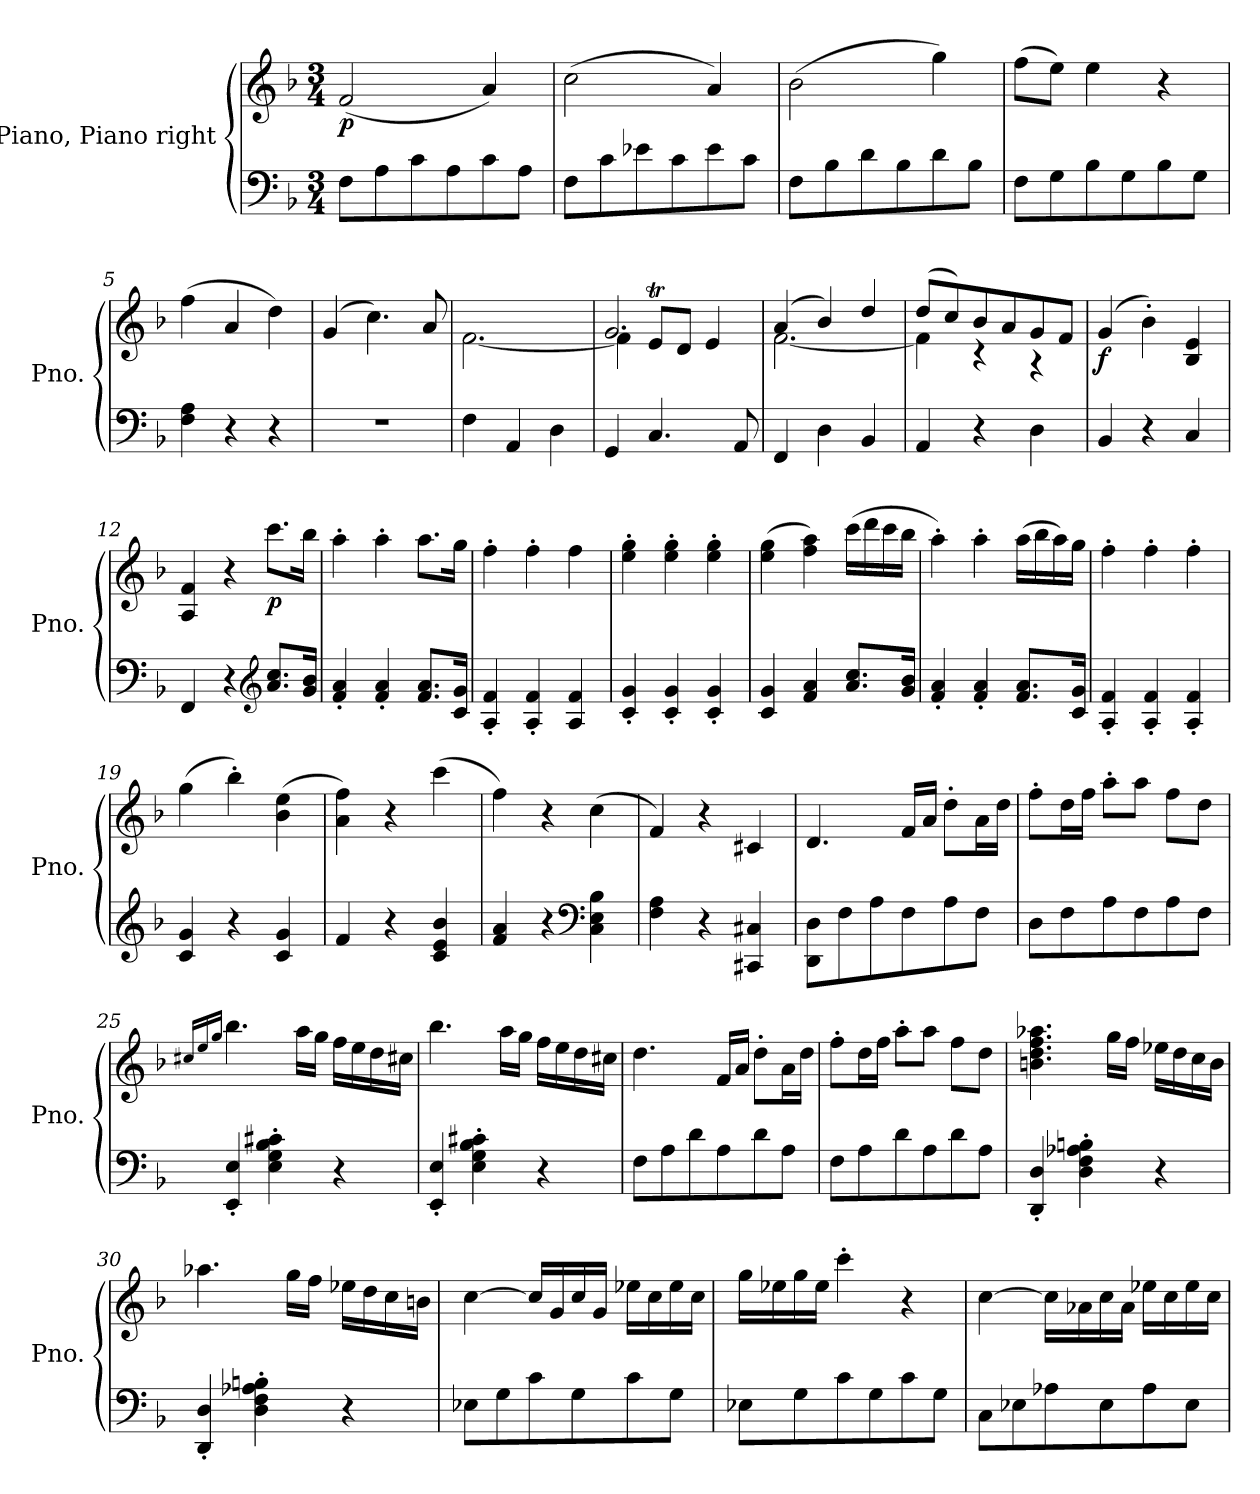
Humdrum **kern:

**kern	**kern	**dynam
*part1	*part1	*part1
*staff2	*staff1	*staff1/2
*I"Piano, Piano right	*	*
*I'Pno.	*	*
*clefF4	*clefG2	*
*k[b-]	*k[b-]	*
*M3/4	*M3/4	*
=1	=1	=1
!	!	!LO:DY:b
8F\L	(2f/	p
8A\	.	.
8c\	.	.
8A\	.	.
8c\	4a/)	.
8A\J	.	.
=2	=2	=2
8F\L	(2cc\	.
8c\	.	.
8e-X\	.	.
8c\	.	.
8e-\	4a/)	.
8c\J	.	.
=3	=3	=3
8F\L	(2b-\	.
8B-\	.	.
8d\	.	.
8B-\	.	.
8d\	4gg\)	.
8B-\J	.	.
=4	=4	=4
8F\L	(8ff\L	.
8G\	8ee\J)	.
8B-\	4ee\	.
8G\	.	.
8B-\	4r	.
8G\J	.	.
=5	=5	=5
4F\ 4A\	(4ff\	.
4r	4a/	.
4r	4dd\)	.
=6	=6	=6
2.r	(4g/	.
.	4.cc\)	.
.	8a/	.
=7	=7	=7
*	*^	*
4F\	2.ryy	[2.f\	.
4AA/	.	.	.
4D\	.	.	.
!!LO:LB:g=z
=8	=8	=8	=8
*	*	*^	*
4GG/	2.g/	4f\]	4ryy	.
4.C/	.	2ryy	8et/L	.
.	.	.	8d/J	.
.	.	.	4e/	.
8AA/	.	.	.	.
*	*	*v	*v	*
=9	=9	=9	=9
4FF/	(4a/	[2.f\	.
4D\	4b-/)	.	.
4BB-/	4dd/	.	.
=10	=10	=10	=10
4AA/	(8dd/L	4f\]	.
.	8cc/)	.	.
4r	8b-/	4r	.
.	8a/	.	.
4D\	8g/	4r	.
.	8f/J	.	.
*	*v	*v	*
=11	=11	=11
!	!	!LO:DY:b
4BB-/	(4g/	f
4r	4b-'\)	.
4C/	4B-/ 4e/	.
=12	=12	=12
4FF/	4A/ 4f/	.
4r	4r	.
*clefG2	*	*
!	!	!LO:DY:b
8.a/ 8.cc/L	8.ccc\L	p
16g/ 16b-/Jk	16bb-\Jk	.
=13	=13	=13
4f/' 4a/'	4aa'\	.
4f/' 4a/'	4aa'\	.
8.f/ 8.a/L	8.aa\L	.
16c/ 16g/Jk	16gg\Jk	.
=14	=14	=14
4A/' 4f/'	4ff'\	.
4A/' 4f/'	4ff'\	.
4A/ 4f/	4ff\	.
!!LO:LB:g=z
=15	=15	=15
4c/' 4g/'	4ee\' 4gg\'	.
4c/' 4g/'	4ee\' 4gg\'	.
4c/' 4g/'	4ee\' 4gg\'	.
=16	=16	=16
4c/ 4g/	(4ee\ 4gg\	.
4f/ 4a/	4ff\ 4aa\)	.
8.a/ 8.cc/L	(16ccc\LL	.
.	16ddd\	.
.	16ccc\	.
16g/ 16b-/Jk	16bb-\JJ	.
=17	=17	=17
4f/' 4a/'	4aa'\)	.
4f/' 4a/'	4aa'\	.
8.f/ 8.a/L	(16aa\LL	.
.	16bb-\	.
.	16aa\)	.
16c/ 16g/Jk	16gg\JJ	.
=18	=18	=18
4A/' 4f/'	4ff'\	.
4A/' 4f/'	4ff'\	.
4A/' 4f/'	4ff'\	.
=19	=19	=19
4c/ 4g/	(4gg\	.
4r	4bb-'\)	.
4c/ 4g/	(4b-\ 4ee\	.
=20	=20	=20
4f/	4a\ 4ff\)	.
4r	4r	.
4c/ 4e/ 4b-/	(4ccc\	.
=21	=21	=21
4f/ 4a/	4ff\)	.
4r	4r	.
*clefF4	*	*
4C\ 4E\ 4B-\	(4cc\	.
!!LO:LB:g=z
=22	=22	=22
4F\ 4A\	4f/)	.
4r	4r	.
4CC#X/ 4C#X/	4c#X/	.
=23	=23	=23
8DD\ 8D\L	4.d/	.
8F\	.	.
8A\	.	.
8F\	16f/LL	.
.	16a/JJ	.
8A\	8dd'\L	.
8F\J	16a\L	.
.	16dd\JJ	.
=24	=24	=24
8D\L	8ff'\L	.
8F\	16dd\L	.
.	16ff\JJ	.
8A\	8aa'\L	.
8F\	8aa\J	.
8A\	8ff\L	.
8F\J	8dd\J	.
=25	=25	=25
.	16qcc#X/LL	.
.	16qee/	.
.	16qgg/JJ	.
4EE/' 4E/'	4.bb-\	.
4E\' 4G\' 4B-\' 4c#X\'	.	.
.	16aa\LL	.
.	16gg\JJ	.
4r	16ff\LL	.
.	16ee\	.
.	16dd\	.
.	16cc#\JJ	.
=26	=26	=26
4EE/' 4E/'	4.bb-\	.
4E\' 4G\' 4B-\' 4c#X\'	.	.
.	16aa\LL	.
.	16gg\JJ	.
4r	16ff\LL	.
.	16ee\	.
.	16dd\	.
.	16cc#X\JJ	.
!!LO:LB:g=z
=27	=27	=27
8F\L	4.dd\	.
8A\	.	.
8d\	.	.
8A\	16f/LL	.
.	16a/JJ	.
8d\	8dd'\L	.
8A\J	16a\L	.
.	16dd\JJ	.
=28	=28	=28
8F\L	8ff'\L	.
8A\	16dd\L	.
.	16ff\JJ	.
8d\	8aa'\L	.
8A\	8aa\J	.
8d\	8ff\L	.
8A\J	8dd\J	.
=29	=29	=29
4DD/' 4D/'	4.bn\ 4.dd\ 4.ff\ 4.aa-X\	.
4D\' 4F\' 4A-X\' 4Bn\'	.	.
.	16gg\LL	.
.	16ff\JJ	.
4r	16ee-X\LL	.
.	16dd\	.
.	16cc\	.
.	16b\JJ	.
=30	=30	=30
4DD/' 4D/'	4.aa-X\	.
4D\' 4F\' 4A-X\' 4Bn\'	.	.
.	16gg\LL	.
.	16ff\JJ	.
4r	16ee-X\LL	.
.	16dd\	.
.	16cc\	.
.	16bn\JJ	.
=31	=31	=31
8E-X\L	[4cc\	.
8G\	.	.
8c\	16cc/LL]	.
.	16g/	.
8G\	16cc/	.
.	16g/JJ	.
8c\	16ee-X\LL	.
.	16cc\	.
8G\J	16ee-\	.
.	16cc\JJ	.
!!LO:LB:g=z
=32	=32	=32
8E-X\L	16gg\LL	.
.	16ee-X\	.
8G\	16gg\	.
.	16ee-\JJ	.
8c\	4ccc'\	.
8G\	.	.
8c\	4r	.
8G\J	.	.
=33	=33	=33
8C\L	[4cc\	.
8E-X\	.	.
8A-X\	16cc\LL]	.
.	16a-X\	.
8E-\	16cc\	.
.	16a-\JJ	.
8A-\	16ee-X\LL	.
.	16cc\	.
8E-\J	16ee-\	.
.	16cc\JJ	.
=	=	=
*-	*-	*-
